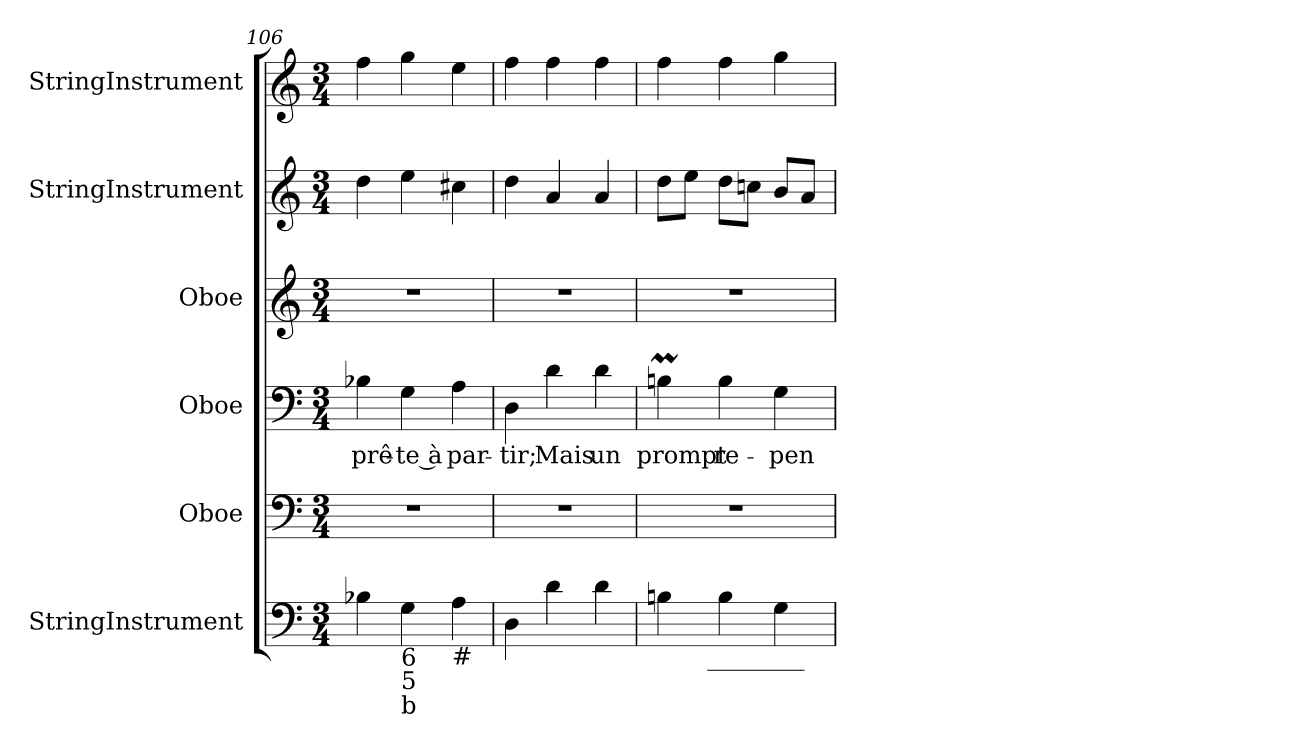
**kern	**kern	**kern	**text	**kern	**kern	**kern
*part6	*part5	*part4	*part4	*part3	*part2	*part1
*staff6	*staff5	*staff4	*staff4	*staff3	*staff2	*staff1
*I"StringInstrument	*I"Oboe	*I"Oboe	*	*I"Oboe	*I"StringInstrument	*I"StringInstrument
*I'Str	*I'Ob	*I'Ob	*	*I'Ob	*I'Str	*I'Str
*clefF4	*clefF4	*clefF4	*	*clefG2	*clefG2	*clefG2
*k[]	*k[]	*k[]	*	*k[]	*k[]	*k[]
*C:	*C:	*C:	*	*C:	*C:	*C:
*M3/4	*M3/4	*M3/4	*	*M3/4	*M3/4	*M3/4
=106	=106	=106	=106	=106	=106	=106
4B-X\	2.r	4B-X\	prê-	2.r	4dd\	4ff\
!LO:TX:b:t=6\n5	!	!	!	!	!	!
!LO:TX:b:t=b	!	!	!	!	!	!
4G\	.	4G\	-te à	.	4ee\	4gg\
!LO:TX:b:t=#	!	!	!	!	!	!
4A\	.	4A\	par-	.	4cc#X\	4ee\
=107	=107	=107	=107	=107	=107	=107
4D\	2.r	4D\	-tir;	2.r	4dd\	4ff\
4d\	.	4d\	Mais	.	4a/	4ff\
4d\	.	4d\	un	.	4a/	4ff\
=108	=108	=108	=108	=108	=108	=108
!LO:TX:b:t=5	!	!	!	!	!	!
!LO:TX:b:t=/	!	!	!	!	!	!
*^	*	*	*	*	*	*
4Bn\	8..ryy	2.r	4Bnm\	prompt	2.r	8dd\L	4ff\
.	.	.	.	.	.	8ee\J	.
!	!LO:TX:b:t=________	!	!	!	!	!	!
.	2ryy	.	.	.	.	.	.
4B\	.	.	4B\	re-	.	8dd\L	4ff\
.	.	.	.	.	.	8ccn\J	.
4G\	.	.	4G\	-pen-	.	8b/L	4gg\
.	.	.	.	.	.	8a/J	.
.	32ryy	.	.	.	.	.	.
*v	*v	*	*	*	*	*	*
=	=	=	=	=	=	=
*-	*-	*-	*-	*-	*-	*-
